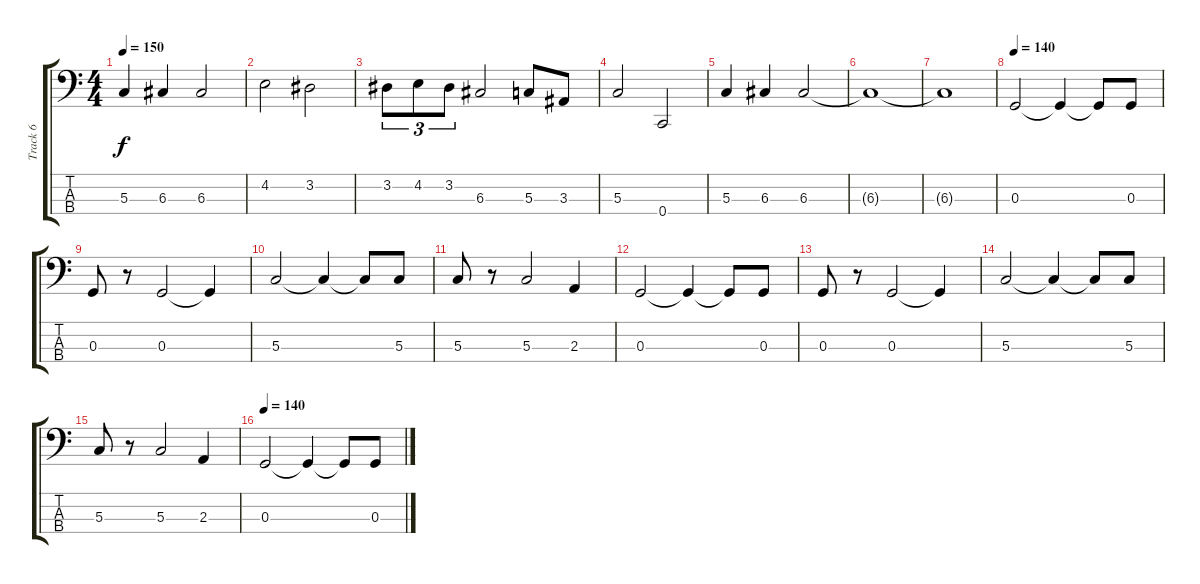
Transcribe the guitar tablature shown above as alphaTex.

\track ("Track 6" "Track 6") {instrument electricbasspick}
\staff {score tabs}
\tuning (F2 C2 G1 C1) {hide}
\ts (4 4)
\tempo 150
\clef f4
\ks c
5.3.4{dy f} 6.3.4 6.3.2 |
4.2.2 3.2.2 |
3.2.8{tu (3 2)} 4.2.8{tu (3 2)} 3.2.8{tu (3 2)} 6.3.2 5.3.8 3.3.8 |
5.3.2 0.4.2 |
5.3.4 6.3.4 6.3.2 |
6.3{t}.1 |
6.3{t}.1 |
\tempo 140
0.3.2 0.3{t}.4 0.3{t}.8 0.3.8 |
0.3.8 r.8 0.3.2 0.3{t}.4 |
5.3.2 5.3{t}.4 5.3{t}.8 5.3.8 |
5.3.8 r.8 5.3.2 2.3.4 |
0.3.2 0.3{t}.4 0.3{t}.8 0.3.8 |
0.3.8 r.8 0.3.2 0.3{t}.4 |
5.3.2 5.3{t}.4 5.3{t}.8 5.3.8 |
5.3.8 r.8 5.3.2 2.3.4 |
\tempo 140
0.3.2 0.3{t}.4 0.3{t}.8 0.3.8
